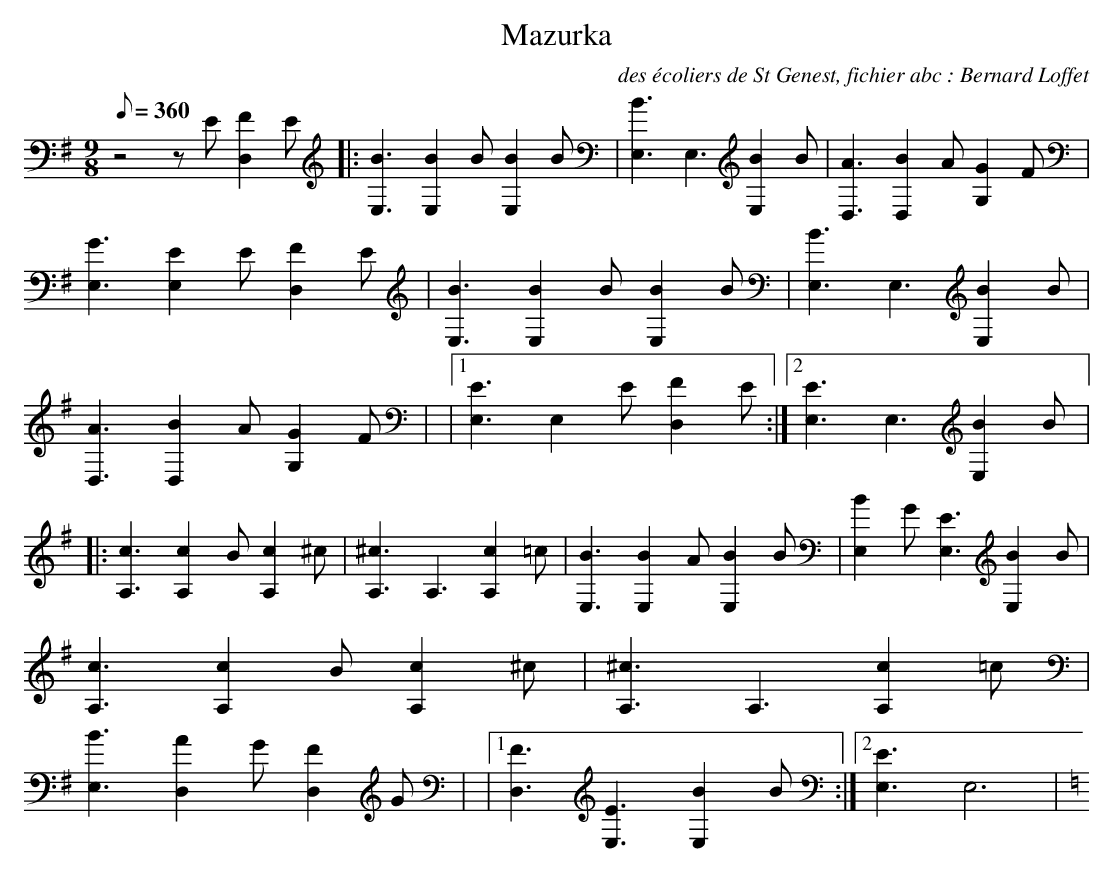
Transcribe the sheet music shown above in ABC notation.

X:1
T:Mazurka
C:des écoliers de St Genest, fichier abc : Bernard Loffet
L:1/8
Q:360
M:9/8
K:G
 z4zE [F2D,2]E |: [B3E,3] [B2E,2]B [B2E,2]B | [B3E,3] E,3 [B2E,2]B | [A3D,3] [B2D,2]A [G2G,2]F | \
 [G3E,3] [E2E,2]E [F2D,2]E | [B3E,3] [B2E,2]B [B2E,2]B | [B3E,3] E,3 [B2E,2]B | [A3D,3] [B2D,2]A [G2G,2]F | \
|1 [E3E,3] E,2E [F2D,2]E :|2 [E3E,3] E,3 [B2E,2]B |: [c3A,3] [c2A,2]B [c2A,2]^c | \
 [^c3A,3] A,3 [c2A,2]=c | [B3E,3] [B2E,2]A [B2E,2]B | [B2E,2]G [E3E,3] [B2E,2]B | \
 [c3A,3] [c2A,2]B [c2A,2]^c | [^c3A,3] A,3 [c2A,2]=c | [B3E,3] [A2D,2]G [F2D,2]G | \
|1 [F3D,3] [E3E,3] [B2E,2]B :|2 [E3E,3] E,6 | \
K:C
